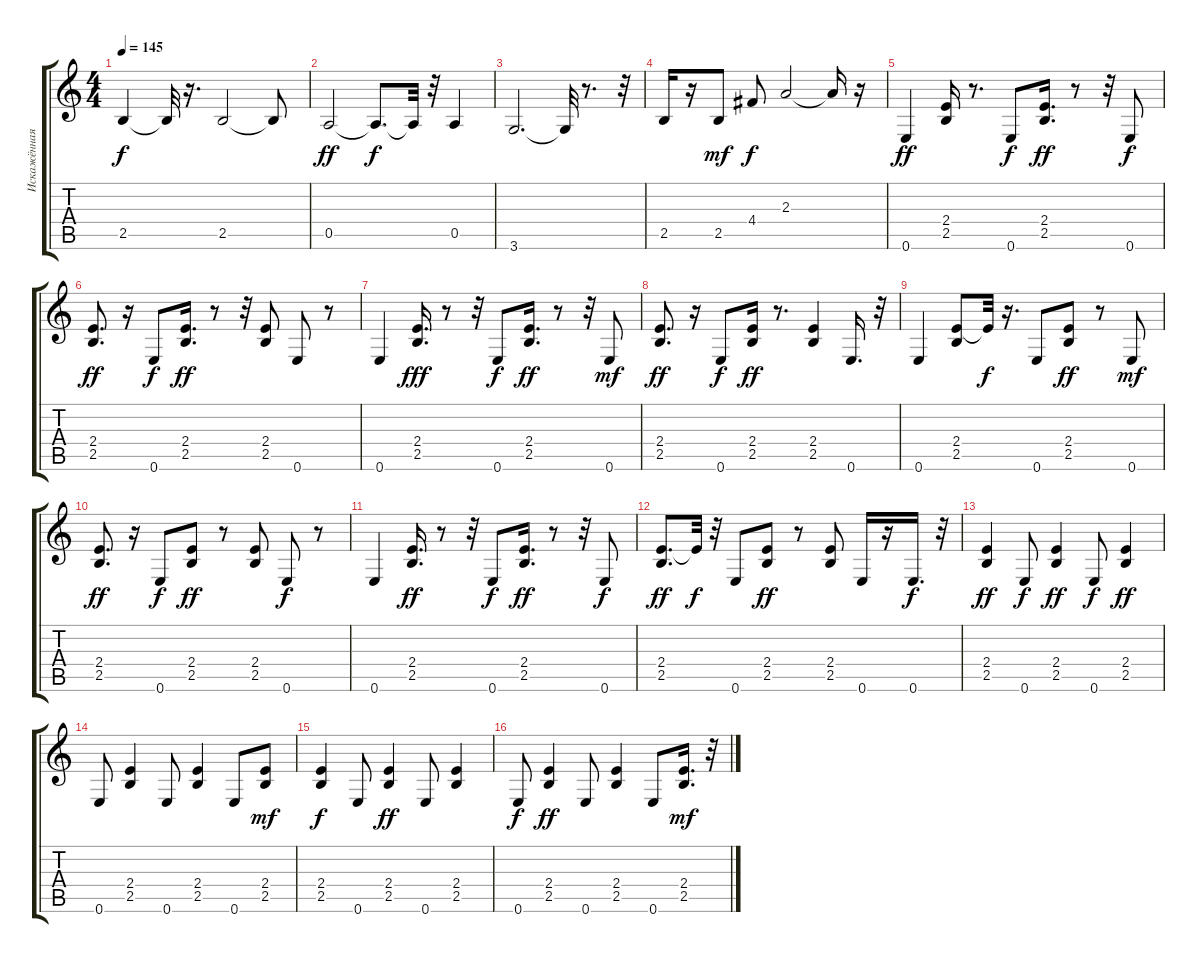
\track ("Искажённая Гитара" "Искажённая") {instrument distortionguitar}
\staff {score tabs}
\tuning (E4 B3 G3 D3 A2 E2) {hide}
\ts (4 4)
\tempo 145
\clef g2
\ks c
2.5.4{dy f} 2.5{t}.32 r.16{d} 2.5.2 2.5{t}.8 |
0.5.2{dy ff} 0.5{t}.8{d dy f} 0.5{t}.32 r.32 0.5.4 |
3.6.2{d} 3.6{t}.32 r.8{d} r.32 |
2.5.16 r.16 2.5.8{dy mf} 4.4.8{dy f} 2.3.2 2.3{t}.16 r.16 |
0.6.4{dy ff} (2.4 2.5).16 r.8{d} 0.6.8{dy f} (2.4 2.5).16{d dy ff} r.8 r.32 0.6.8{dy f} |
(2.4 2.5).8{d dy ff} r.16 0.6.8{dy f} (2.4 2.5).16{d dy ff} r.8 r.32 (2.4 2.5).8 0.6.8 r.8 |
0.6.4 (2.4 2.5).16{d dy fff} r.8 r.32 0.6.8{dy f} (2.4 2.5).16{d dy ff} r.8 r.32 0.6.8{dy mf} |
(2.4 2.5).8{d dy ff} r.16 0.6.8{dy f} (2.4 2.5).16{dy ff} r.8{d} (2.4 2.5).4 0.6.16{d} r.32 |
0.6.4 (2.4 2.5).8 2.4{t}.32{dy f} r.16{d} 0.6.8 (2.4 2.5).8{dy ff} r.8 0.6.8{dy mf} |
(2.4 2.5).8{d dy ff} r.16 0.6.8{dy f} (2.4 2.5).8{dy ff} r.8 (2.4 2.5).8 0.6.8{dy f} r.8 |
0.6.4 (2.4 2.5).16{d dy ff} r.8 r.32 0.6.8{dy f} (2.4 2.5).16{d dy ff} r.8 r.32 0.6.8{dy f} |
(2.4 2.5).8{d dy ff} 2.4{t}.32{dy f} r.32 0.6.8 (2.4 2.5).8{dy ff} r.8 (2.4 2.5).8 0.6.16 r.16 0.6.16{d dy f} r.32 |
(2.4 2.5).4{dy ff} 0.6.8{dy f} (2.4 2.5).4{dy ff} 0.6.8{dy f} (2.4 2.5).4{dy ff} |
0.6.8 (2.4 2.5).4 0.6.8 (2.4 2.5).4 0.6.8 (2.4 2.5).8{dy mf} |
(2.4 2.5).4{dy f} 0.6.8 (2.4 2.5).4{dy ff} 0.6.8 (2.4 2.5).4 |
0.6.8{dy f} (2.4 2.5).4{dy ff} 0.6.8 (2.4 2.5).4 0.6.8 (2.4 2.5).16{d dy mf} r.32
